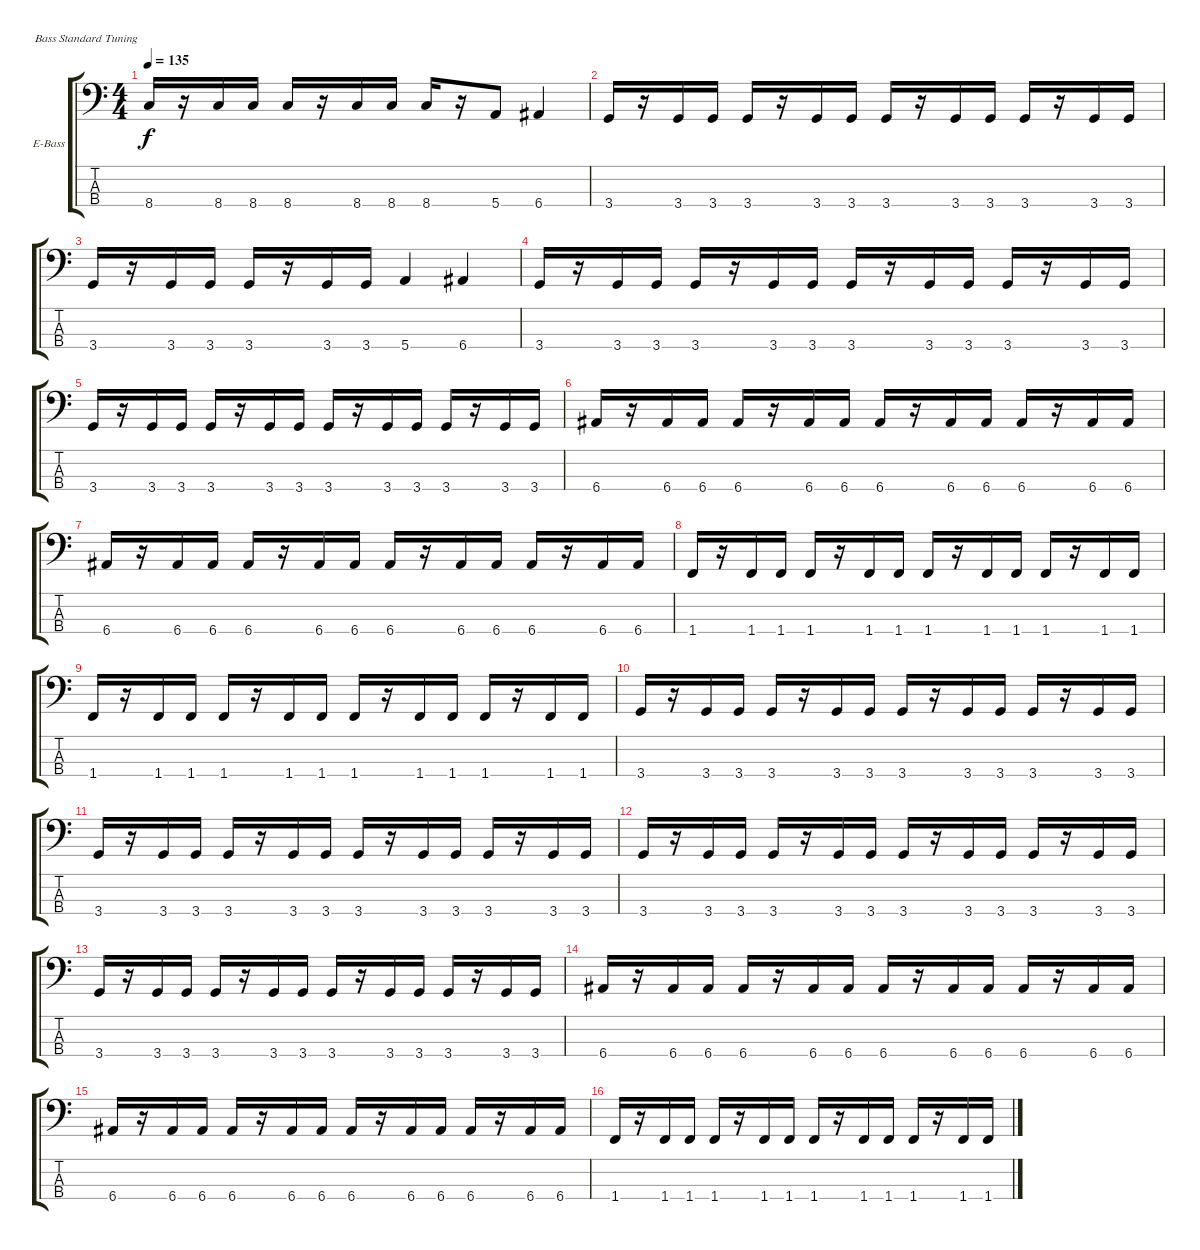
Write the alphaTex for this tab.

\bracketExtendMode groupsimilarinstruments
\firstSystemTrackNameOrientation horizontal
\otherSystemsTrackNameOrientation horizontal
\track ("Бас гитара" "E-Bass") {instrument electricbasspick}
\staff {score tabs}
\tuning (G2 D2 A1 E1)
\ts (4 4)
\tempo 135
\clef f4
\ks c
8.4.16{dy f} r.16 8.4.16 8.4.16 8.4.16 r.16 8.4.16 8.4.16 8.4.16 r.16 5.4.8 6.4.4 |
3.4.16 r.16 3.4.16 3.4.16 3.4.16 r.16 3.4.16 3.4.16 3.4.16 r.16 3.4.16 3.4.16 3.4.16 r.16 3.4.16 3.4.16 |
3.4.16 r.16 3.4.16 3.4.16 3.4.16 r.16 3.4.16 3.4.16 5.4.4 6.4.4 |
3.4.16 r.16 3.4.16 3.4.16 3.4.16 r.16 3.4.16 3.4.16 3.4.16 r.16 3.4.16 3.4.16 3.4.16 r.16 3.4.16 3.4.16 |
3.4.16 r.16 3.4.16 3.4.16 3.4.16 r.16 3.4.16 3.4.16 3.4.16 r.16 3.4.16 3.4.16 3.4.16 r.16 3.4.16 3.4.16 |
6.4.16 r.16 6.4.16 6.4.16 6.4.16 r.16 6.4.16 6.4.16 6.4.16 r.16 6.4.16 6.4.16 6.4.16 r.16 6.4.16 6.4.16 |
6.4.16 r.16 6.4.16 6.4.16 6.4.16 r.16 6.4.16 6.4.16 6.4.16 r.16 6.4.16 6.4.16 6.4.16 r.16 6.4.16 6.4.16 |
1.4.16 r.16 1.4.16 1.4.16 1.4.16 r.16 1.4.16 1.4.16 1.4.16 r.16 1.4.16 1.4.16 1.4.16 r.16 1.4.16 1.4.16 |
1.4.16 r.16 1.4.16 1.4.16 1.4.16 r.16 1.4.16 1.4.16 1.4.16 r.16 1.4.16 1.4.16 1.4.16 r.16 1.4.16 1.4.16 |
3.4.16 r.16 3.4.16 3.4.16 3.4.16 r.16 3.4.16 3.4.16 3.4.16 r.16 3.4.16 3.4.16 3.4.16 r.16 3.4.16 3.4.16 |
3.4.16 r.16 3.4.16 3.4.16 3.4.16 r.16 3.4.16 3.4.16 3.4.16 r.16 3.4.16 3.4.16 3.4.16 r.16 3.4.16 3.4.16 |
3.4.16 r.16 3.4.16 3.4.16 3.4.16 r.16 3.4.16 3.4.16 3.4.16 r.16 3.4.16 3.4.16 3.4.16 r.16 3.4.16 3.4.16 |
3.4.16 r.16 3.4.16 3.4.16 3.4.16 r.16 3.4.16 3.4.16 3.4.16 r.16 3.4.16 3.4.16 3.4.16 r.16 3.4.16 3.4.16 |
6.4.16 r.16 6.4.16 6.4.16 6.4.16 r.16 6.4.16 6.4.16 6.4.16 r.16 6.4.16 6.4.16 6.4.16 r.16 6.4.16 6.4.16 |
6.4.16 r.16 6.4.16 6.4.16 6.4.16 r.16 6.4.16 6.4.16 6.4.16 r.16 6.4.16 6.4.16 6.4.16 r.16 6.4.16 6.4.16 |
1.4.16 r.16 1.4.16 1.4.16 1.4.16 r.16 1.4.16 1.4.16 1.4.16 r.16 1.4.16 1.4.16 1.4.16 r.16 1.4.16 1.4.16
